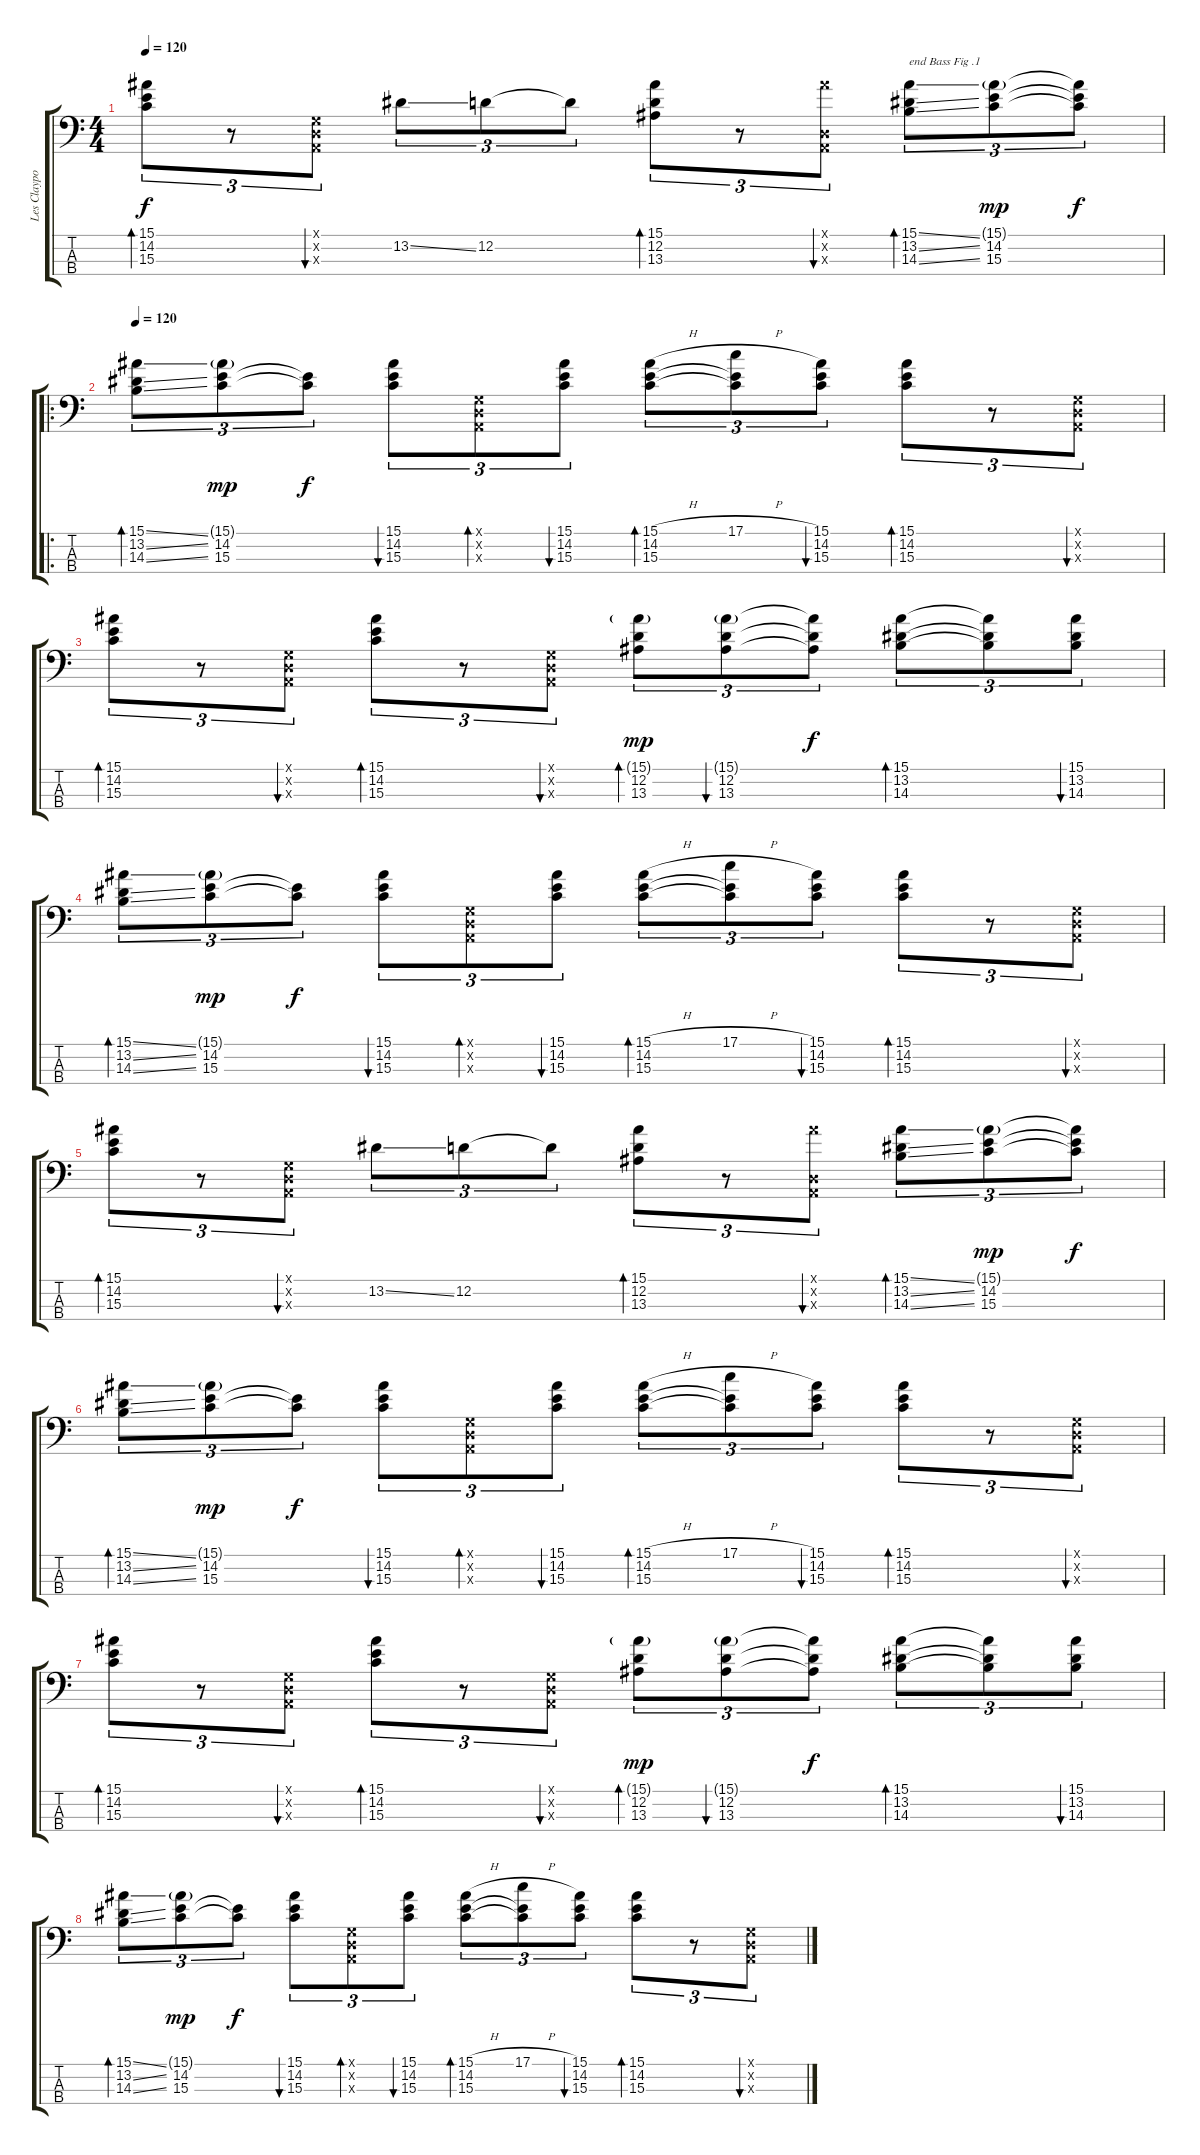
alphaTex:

\track ("Les Claypool / Bass" "Les Claypo") {instrument slapbass2}
\staff {score tabs}
\tuning (G2 D2 A1 E1) {hide}
\ts (4 4)
\tempo 120
\clef f4
\ks c
(15.1 14.2 15.3).8{tu (3 2) bd 30 dy f} r.8{tu (3 2)} (0.1{x} 0.2{x} 0.3{x}).8{tu (3 2) bu 30} 13.2{ss}.8{tu (3 2)} 12.2.8{tu (3 2)} 12.2{t}.8{tu (3 2)} (15.1 12.2 13.3).8{tu (3 2) bd 30} r.8{tu (3 2)} (15.1{x} 0.2{x} 0.3{x}).8{tu (3 2) bu 30} (15.1{ss} 13.2{ss} 14.3{ss}).8{tu (3 2) bd 30 txt "end Bass Fig .1"} (15.1{g} 14.2 15.3).8{tu (3 2) dy mp} (15.1{t} 14.2{t} 15.3{t}).8{tu (3 2) dy f} |
\ro
\tempo 120
(15.1{ss} 13.2{ss} 14.3{ss}).8{tu (3 2) bd 30 volume 12 instrument slapbass2} (15.1{g} 14.2 15.3).8{tu (3 2) dy mp} (14.2{t} 15.3{t}).8{tu (3 2) dy f} (15.1 14.2 15.3).8{tu (3 2) bu 60} (0.1{x} 0.2{x} 0.3{x}).8{tu (3 2) bd 60} (15.1 14.2 15.3).8{tu (3 2) bu 30} (15.1{h} 14.2 15.3).8{tu (3 2) bd 30} (17.1{h} 14.2{t} 15.3{t}).8{tu (3 2)} (15.1 14.2 15.3).8{tu (3 2) bu 60} (15.1 14.2 15.3).8{tu (3 2) bd 30} r.8{tu (3 2)} (0.1{x} 0.2{x} 0.3{x}).8{tu (3 2) bu 30} |
(15.1 14.2 15.3).8{tu (3 2) bd 30} r.8{tu (3 2)} (0.1{x} 0.2{x} 0.3{x}).8{tu (3 2) bu 30} (15.1 14.2 15.3).8{tu (3 2) bd 30} r.8{tu (3 2)} (0.1{x} 0.2{x} 0.3{x}).8{tu (3 2) bu 30} (15.1{g} 12.2 13.3).8{tu (3 2) bd 30 dy mp} (15.1{g} 12.2 13.3).8{tu (3 2) bu 30} (15.1{t} 12.2{t} 13.3{t}).8{tu (3 2) dy f} (15.1 13.2 14.3).8{tu (3 2) bd 60} (15.1{t} 13.2{t} 14.3{t}).8{tu (3 2)} (15.1 13.2 14.3).8{tu (3 2) bu 30} |
(15.1{ss} 13.2{ss} 14.3{ss}).8{tu (3 2) bd 30} (15.1{g} 14.2 15.3).8{tu (3 2) dy mp} (14.2{t} 15.3{t}).8{tu (3 2) dy f} (15.1 14.2 15.3).8{tu (3 2) bu 60} (0.1{x} 0.2{x} 0.3{x}).8{tu (3 2) bd 60} (15.1 14.2 15.3).8{tu (3 2) bu 30} (15.1{h} 14.2 15.3).8{tu (3 2) bd 30} (17.1{h} 14.2{t} 15.3{t}).8{tu (3 2)} (15.1 14.2 15.3).8{tu (3 2) bu 60} (15.1 14.2 15.3).8{tu (3 2) bd 30} r.8{tu (3 2)} (0.1{x} 0.2{x} 0.3{x}).8{tu (3 2) bu 30} |
(15.1 14.2 15.3).8{tu (3 2) bd 30} r.8{tu (3 2)} (0.1{x} 0.2{x} 0.3{x}).8{tu (3 2) bu 30} 13.2{ss}.8{tu (3 2)} 12.2.8{tu (3 2)} 12.2{t}.8{tu (3 2)} (15.1 12.2 13.3).8{tu (3 2) bd 30} r.8{tu (3 2)} (15.1{x} 0.2{x} 0.3{x}).8{tu (3 2) bu 30} (15.1{ss} 13.2{ss} 14.3{ss}).8{tu (3 2) bd 30} (15.1{g} 14.2 15.3).8{tu (3 2) dy mp} (15.1{t} 14.2{t} 15.3{t}).8{tu (3 2) dy f} |
(15.1{ss} 13.2{ss} 14.3{ss}).8{tu (3 2) bd 30} (15.1{g} 14.2 15.3).8{tu (3 2) dy mp} (14.2{t} 15.3{t}).8{tu (3 2) dy f} (15.1 14.2 15.3).8{tu (3 2) bu 60} (0.1{x} 0.2{x} 0.3{x}).8{tu (3 2) bd 60} (15.1 14.2 15.3).8{tu (3 2) bu 30} (15.1{h} 14.2 15.3).8{tu (3 2) bd 30} (17.1{h} 14.2{t} 15.3{t}).8{tu (3 2)} (15.1 14.2 15.3).8{tu (3 2) bu 60} (15.1 14.2 15.3).8{tu (3 2) bd 30} r.8{tu (3 2)} (0.1{x} 0.2{x} 0.3{x}).8{tu (3 2) bu 30} |
(15.1 14.2 15.3).8{tu (3 2) bd 30} r.8{tu (3 2)} (0.1{x} 0.2{x} 0.3{x}).8{tu (3 2) bu 30} (15.1 14.2 15.3).8{tu (3 2) bd 30} r.8{tu (3 2)} (0.1{x} 0.2{x} 0.3{x}).8{tu (3 2) bu 30} (15.1{g} 12.2 13.3).8{tu (3 2) bd 30 dy mp} (15.1{g} 12.2 13.3).8{tu (3 2) bu 30} (15.1{t} 12.2{t} 13.3{t}).8{tu (3 2) dy f} (15.1 13.2 14.3).8{tu (3 2) bd 60} (15.1{t} 13.2{t} 14.3{t}).8{tu (3 2)} (15.1 13.2 14.3).8{tu (3 2) bu 30} |
(15.1{ss} 13.2{ss} 14.3{ss}).8{tu (3 2) bd 30} (15.1{g} 14.2 15.3).8{tu (3 2) dy mp} (14.2{t} 15.3{t}).8{tu (3 2) dy f} (15.1 14.2 15.3).8{tu (3 2) bu 60} (0.1{x} 0.2{x} 0.3{x}).8{tu (3 2) bd 60} (15.1 14.2 15.3).8{tu (3 2) bu 30} (15.1{h} 14.2 15.3).8{tu (3 2) bd 30} (17.1{h} 14.2{t} 15.3{t}).8{tu (3 2)} (15.1 14.2 15.3).8{tu (3 2) bu 60} (15.1 14.2 15.3).8{tu (3 2) bd 30} r.8{tu (3 2)} (0.1{x} 0.2{x} 0.3{x}).8{tu (3 2) bu 30}
